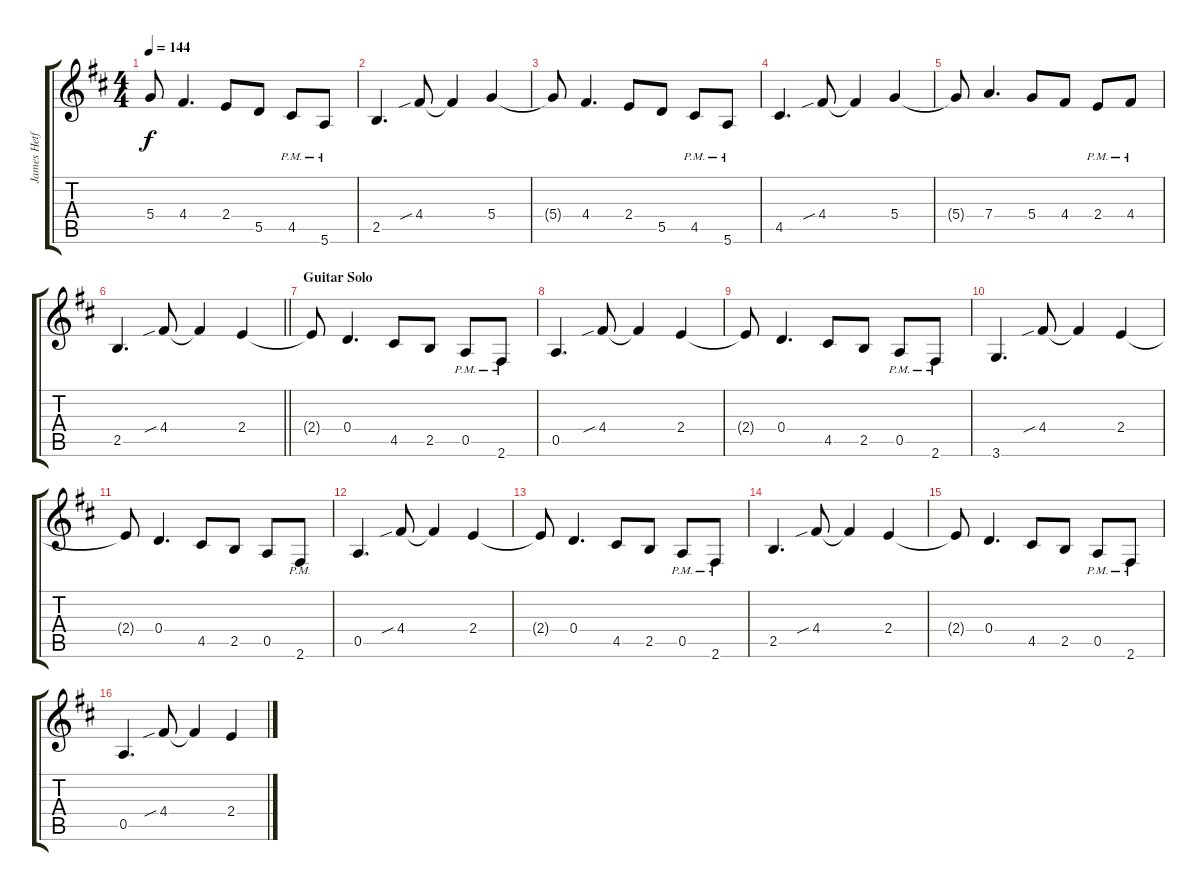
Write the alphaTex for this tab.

\track ("James Hetfield" "James Hetf") {instrument distortionguitar}
\staff {score tabs}
\tuning (E4 B3 G3 D3 A2 E2) {hide}
\ts (4 4)
\tempo 144
\clef g2
\ks bminor
5.4{t}.8{dy f} 4.4.4{d} 2.4.8 5.5.8 4.5{pm}.8{instrument electricguitarmuted} 5.6{pm}.8 |
2.5.4{d instrument distortionguitar} 4.4{sib}.8 4.4{t}.4 5.4.4 |
5.4{t}.8 4.4.4{d} 2.4.8 5.5.8 4.5{pm}.8{instrument electricguitarmuted} 5.6{pm}.8 |
4.5.4{d instrument distortionguitar} 4.4{sib}.8 4.4{t}.4 5.4.4 |
5.4{t}.8 7.4.4{d} 5.4.8 4.4.8 2.4{pm}.8{instrument electricguitarmuted} 4.4{pm}.8 |
\barLineRight lightlight
2.5.4{d instrument distortionguitar} 4.4{sib}.8 4.4{t}.4 2.4.4 |
\section ("" "Guitar Solo")
2.4{t}.8 0.4.4{d} 4.5.8 2.5.8 0.5{pm}.8{instrument electricguitarmuted} 2.6{pm}.8 |
0.5.4{d instrument distortionguitar} 4.4{sib}.8 4.4{t}.4 2.4.4 |
2.4{t}.8 0.4.4{d} 4.5.8 2.5.8 0.5{pm}.8{instrument electricguitarmuted} 2.6{pm}.8 |
3.6.4{d instrument distortionguitar} 4.4{sib}.8 4.4{t}.4 2.4.4 |
2.4{t}.8 0.4.4{d} 4.5.8 2.5.8 0.5.8{instrument electricguitarmuted} 2.6{pm}.8 |
0.5.4{d instrument distortionguitar} 4.4{sib}.8 4.4{t}.4 2.4.4 |
2.4{t}.8 0.4.4{d} 4.5.8 2.5.8 0.5{pm}.8{instrument electricguitarmuted} 2.6{pm}.8 |
2.5.4{d instrument distortionguitar} 4.4{sib}.8 4.4{t}.4 2.4.4 |
2.4{t}.8 0.4.4{d} 4.5.8 2.5.8 0.5{pm}.8{instrument electricguitarmuted} 2.6{pm}.8 |
0.5.4{d instrument distortionguitar} 4.4{sib}.8 4.4{t}.4 2.4.4
